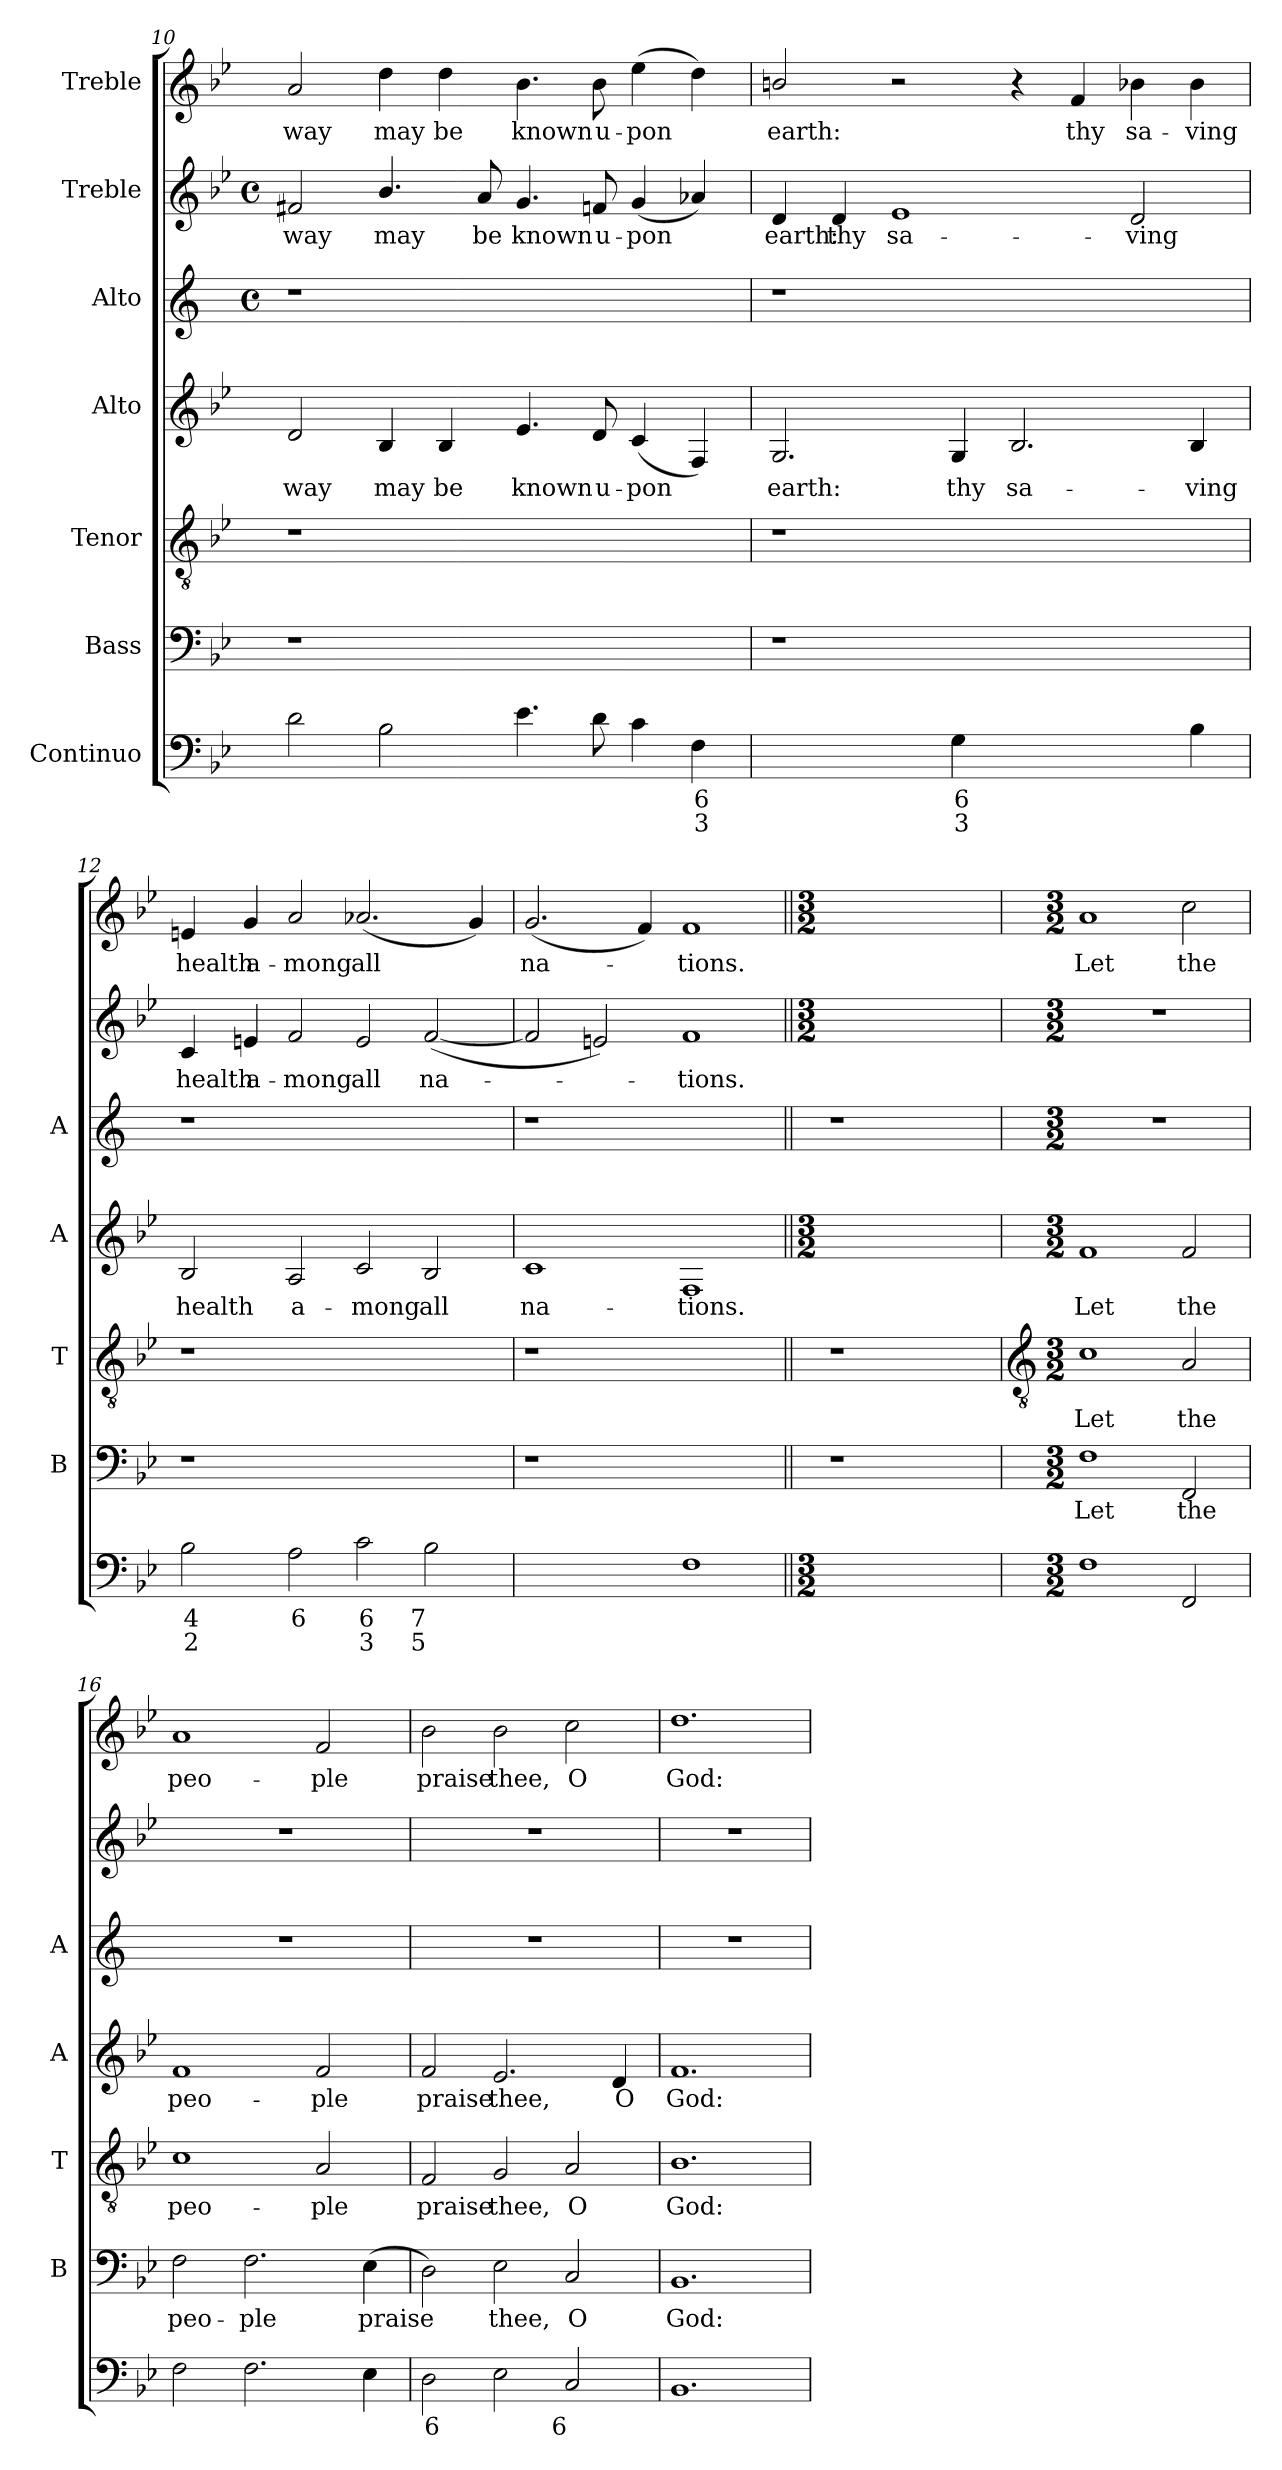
**kern	**text	**text	**kern	**text	**kern	**text	**kern	**text	**kern	**kern	**text	**kern	**text
*part7	*part7	*part7	*part6	*part6	*part5	*part5	*part4	*part4	*part3	*part2	*part2	*part1	*part1
*staff7	*staff7	*staff7	*staff6	*staff6	*staff5	*staff5	*staff4	*staff4	*staff3	*staff2	*staff2	*staff1	*staff1
*I"Continuo	*	*	*I"Bass	*	*I"Tenor	*	*I"Alto	*	*I"Alto	*I"Treble	*	*I"Treble	*
*	*	*	*I'B	*	*I'T	*	*I'A	*	*I'A	*	*	*	*
*clefF4	*	*	*clefF4	*	*clefGv2	*	*clefG2	*	*clefG2	*clefG2	*	*clefG2	*
*k[b-e-]	*	*	*k[b-e-]	*	*k[b-e-]	*	*k[b-e-]	*	*k[]	*k[b-e-]	*	*k[b-e-]	*
*B-:	*	*	*B-:	*	*B-:	*	*B-:	*	*	*B-:	*	*B-:	*
*	*	*	*	*	*	*	*	*	*M4/4	*M4/4	*	*	*
*	*	*	*	*	*	*	*	*	*met(c)	*met(c)	*	*	*
=10	=10	=10	=10	=10	=10	=10	=10	=10	=10	=10	=10	=10	=10
!	!	!	!	!	!	!	!	!LO:LY:b	!	!	!LO:LY:b	!	!LO:LY:b
2d\	.	.	1r	.	1r	.	2d/	way	1r	2f#X/	way	2a/	way
!	!	!	!	!	!	!	!	!LO:LY:b	!	!	!LO:LY:b	!	!LO:LY:b
2B-\	.	.	.	.	.	.	4B-/	may	.	4.b-/	may	4dd\	may
!	!	!	!	!	!	!	!	!LO:LY:b	!	!	!	!	!LO:LY:b
.	.	.	.	.	.	.	4B-/	be	.	.	.	4dd\	be
!	!	!	!	!	!	!	!	!	!	!	!LO:LY:b	!	!
.	.	.	.	.	.	.	.	.	.	8a/	be	.	.
!	!	!	!	!	!	!	!	!LO:LY:b	!	!	!LO:LY:b	!	!LO:LY:b
4.e-\	.	.	1ryy	.	1ryy	.	4.e-/	known	1ryy	4.g/	known	4.b-\	known
!	!	!	!	!	!	!	!	!LO:LY:b	!	!	!LO:LY:b	!	!LO:LY:b
8d\	.	.	.	.	.	.	8d/	u-	.	8fn/	u-	8b-\	u-
!	!	!	!	!	!	!	!	!LO:LY:b	!	!	!LO:LY:b	!	!LO:LY:b
4c\	.	.	.	.	.	.	(<4c/	-pon	.	(<4g/	-pon	(>4ee-\	-pon
!	!LO:LY:b	!LO:LY:b	!	!	!	!	!	!	!	!	!	!	!
4F\	6	3	.	.	.	.	4F/)	.	.	4a-X/)	.	4dd\)	.
=11	=11	=11	=11	=11	=11	=11	=11	=11	=11	=11	=11	=11	=11
!	!LO:LY:b	!LO:LY:b	!	!	!	!	!	!LO:LY:b	!	!	!LO:LY:b	!	!LO:LY:b
[2G\yy	5	3	1r	.	1r	.	2.G/	earth:	1r	4d/	earth:	2bn/	earth:
!	!	!	!	!	!	!	!	!	!	!	!LO:LY:b	!	!
.	.	.	.	.	.	.	.	.	.	4d/	thy	.	.
!	!LO:LY:b	!	!	!	!	!	!	!	!	!	!LO:LY:b	!	!
4G\yy]	6	.	.	.	.	.	.	.	.	1e-	sa-	2r	.
!	!LO:LY:b	!LO:LY:b	!	!	!	!	!	!LO:LY:b	!	!	!	!	!
4G\	6	3	.	.	.	.	4G/	thy	.	.	.	.	.
!	!LO:LY:b	!	!	!	!	!	!	!LO:LY:b	!	!	!	!	!
[2B-\yy	4	.	1ryy	.	1ryy	.	2.B-/	sa-	1ryy	.	.	4r	.
!	!	!	!	!	!	!	!	!	!	!	!	!	!LO:LY:b
.	.	.	.	.	.	.	.	.	.	.	.	4f/	thy
!	!LO:LY:b	!	!	!	!	!	!	!	!	!	!LO:LY:b	!	!LO:LY:b
4B-\yy]	3	.	.	.	.	.	.	.	.	2d/	-ving	4b-X\	sa-
!	!	!	!	!	!	!	!	!LO:LY:b	!	!	!	!	!LO:LY:b
4B-\	.	.	.	.	.	.	4B-/	-ving	.	.	.	4b-\	-ving
!!LO:PB:g=z
=12	=12	=12	=12	=12	=12	=12	=12	=12	=12	=12	=12	=12	=12
!	!LO:LY:b	!LO:LY:b	!	!	!	!	!	!LO:LY:b	!	!	!LO:LY:b	!	!LO:LY:b
2B-\	4	2	1r	.	1r	.	2B-/	health	1r	4c/	health	4en/	health
!	!	!	!	!	!	!	!	!	!	!	!LO:LY:b	!	!LO:LY:b
.	.	.	.	.	.	.	.	.	.	4en/	a-	4g/	a-
!	!LO:LY:b	!	!	!	!	!	!	!LO:LY:b	!	!	!LO:LY:b	!	!LO:LY:b
2A\	6	.	.	.	.	.	2A/	a-	.	2f/	-mong	2a/	-mong
!	!LO:LY:b	!LO:LY:b	!	!	!	!	!	!LO:LY:b	!	!	!LO:LY:b	!	!LO:LY:b
2c\	6	3	1ryy	.	1ryy	.	2c/	-mong	1ryy	2e/	all	(<2.a-X/	all
!	!LO:LY:b	!LO:LY:b	!	!	!	!	!	!LO:LY:b	!	!	!LO:LY:b	!	!
2B-\	7	5	.	.	.	.	2B-/	all	.	(<[2f/	na-	.	.
.	.	.	.	.	.	.	.	.	.	.	.	4g/)	.
=13	=13	=13	=13	=13	=13	=13	=13	=13	=13	=13	=13	=13	=13
!	!LO:LY:b	!LO:LY:b	!	!	!	!	!	!LO:LY:b	!	!	!	!	!LO:LY:b
[2c\yy	5	4	1r	.	1r	.	1c	na-	1r	2f/]	.	(<2.g/	na-
!	!	!LO:LY:b	!	!	!	!	!	!	!	!	!	!	!
2c\yy]	.	3	.	.	.	.	.	.	.	2en/)	.	.	.
.	.	.	.	.	.	.	.	.	.	.	.	4f/)	.
!	!	!	!	!	!	!	!	!LO:LY:b	!	!	!LO:LY:b	!	!LO:LY:b
1F	.	.	1ryy	.	1ryy	.	1F	-tions.	1ryy	1f	tions.	1f	tions.
=14||	=14||	=14||	=14||	=14||	=14||	=14||	=14||	=14||	=14||	=14||	=14||	=14||	=14||
*M3/2	*	*	*	*	*	*	*M3/2	*	*	*M3/2	*	*M3/2	*
1.ryy	.	.	1r	.	1r	.	1.ryy	.	1r	1.ryy	.	1.ryy	.
.	.	.	2ryy	.	2ryy	.	.	.	2ryy	.	.	.	.
!!LO:PB:g=z
=15	=15	=15	=15	=15	=15	=15	=15	=15	=15	=15	=15	=15	=15
*	*	*	*	*	*clefGv2	*	*	*	*	*	*	*	*
*M3/2	*	*	*M3/2	*	*M3/2	*	*M3/2	*	*M3/2	*M3/2	*	*M3/2	*
*	*	*	*	*	*	*	*	*	*	*	*	*MM210	*
!	!	!	!	!LO:LY:b	!	!LO:LY:b	!	!LO:LY:b	!	!	!	!	!LO:LY:b
1F	.	.	1F	Let	1c	Let	1f	Let	1.r	1.r	.	1a	Let
!	!	!	!	!LO:LY:b	!	!LO:LY:b	!	!LO:LY:b	!	!	!	!	!LO:LY:b
2FF/	.	.	2FF/	the	2A/	the	2f/	the	.	.	.	2cc\	the
=16	=16	=16	=16	=16	=16	=16	=16	=16	=16	=16	=16	=16	=16
!	!	!	!	!LO:LY:b	!	!LO:LY:b	!	!LO:LY:b	!	!	!	!	!LO:LY:b
2F\	.	.	2F\	peo-	1c	peo-	1f	peo-	1.r	1.r	.	1a	peo-
!	!	!	!	!LO:LY:b	!	!	!	!	!	!	!	!	!
2.F\	.	.	2.F\	-ple	.	.	.	.	.	.	.	.	.
!	!	!	!	!	!	!LO:LY:b	!	!LO:LY:b	!	!	!	!	!LO:LY:b
.	.	.	.	.	2A/	-ple	2f/	-ple	.	.	.	2f/	-ple
!	!	!	!	!LO:LY:b	!	!	!	!	!	!	!	!	!
4E-\	.	.	(>4E-\	praise	.	.	.	.	.	.	.	.	.
=17	=17	=17	=17	=17	=17	=17	=17	=17	=17	=17	=17	=17	=17
!	!LO:LY:b	!	!	!	!	!LO:LY:b	!	!LO:LY:b	!	!	!	!	!LO:LY:b
2D\	6	.	2D\)	.	2F/	praise	2f/	praise	1.r	1.r	.	2b-\	praise
!	!	!	!	!LO:LY:b	!	!LO:LY:b	!	!LO:LY:b	!	!	!	!	!LO:LY:b
2E-\	.	.	2E-\	thee,	2G/	thee,	2.e-/	thee,	.	.	.	2b-\	thee,
!	!LO:LY:b	!	!	!LO:LY:b	!	!LO:LY:b	!	!	!	!	!	!	!LO:LY:b
2C/	6	.	2C/	O	2A/	O	.	.	.	.	.	2cc\	O
!	!	!	!	!	!	!	!	!LO:LY:b	!	!	!	!	!
.	.	.	.	.	.	.	4d/	O	.	.	.	.	.
=18	=18	=18	=18	=18	=18	=18	=18	=18	=18	=18	=18	=18	=18
!	!	!	!	!LO:LY:b	!	!LO:LY:b	!	!LO:LY:b	!	!	!	!	!LO:LY:b
1.BB-	.	.	1.BB-	God:	1.B-	God:	1.f	God:	1.r	1.r	.	1.dd	God:
=	=	=	=	=	=	=	=	=	=	=	=	=	=
*-	*-	*-	*-	*-	*-	*-	*-	*-	*-	*-	*-	*-	*-
